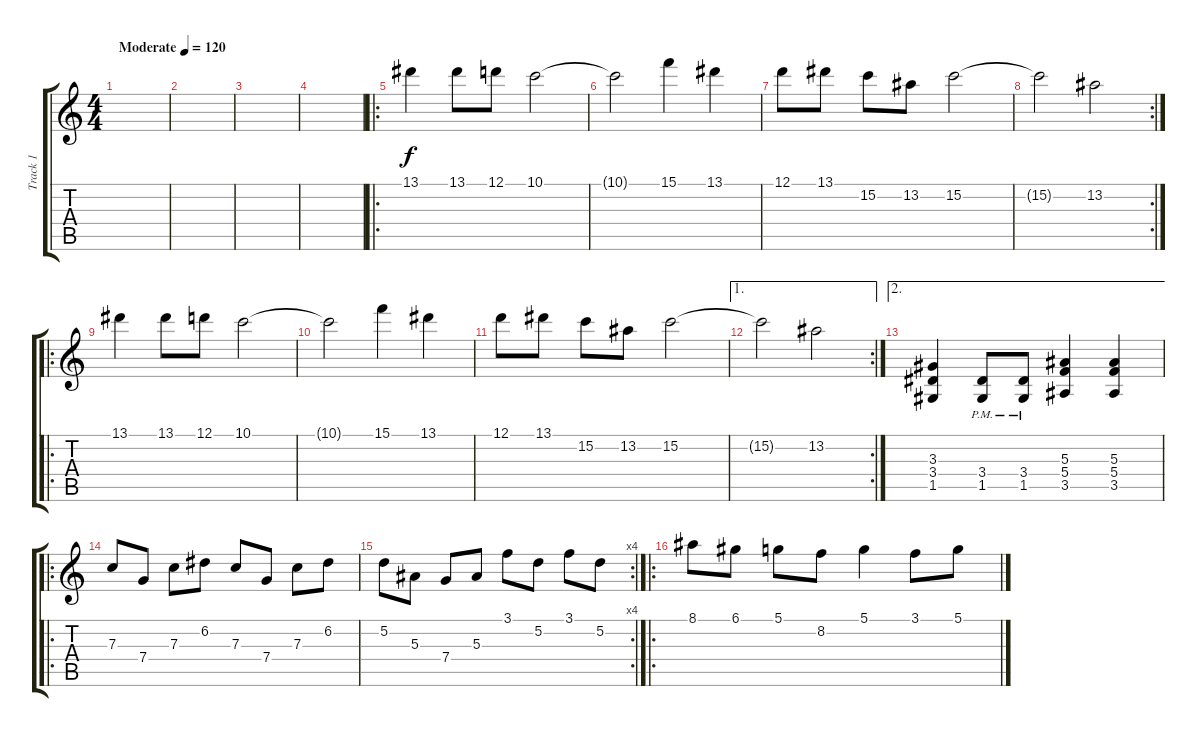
\track ("Track 1" "Track 1") {instrument distortionguitar}
\staff {score tabs}
\tuning (D4 A3 F3 C3 G2 D2) {hide}
\ts (4 4)
\tempo (120 "Moderate")
\clef g2
\ks c
|
|
|
|
\ro
13.1.4 13.1.8 12.1.8 10.1.2 |
10.1{t}.2 15.1.4 13.1.4 |
12.1.8 13.1.8 15.2.8 13.2.8 15.2.2 |
\rc 2
15.2{t}.2 13.2.2 |
\ro
13.1.4 13.1.8 12.1.8 10.1.2 |
10.1{t}.2 15.1.4 13.1.4 |
12.1.8 13.1.8 15.2.8 13.2.8 15.2.2 |
\ae 1
\rc 2
15.2{t}.2 13.2.2 |
\ae 2
(3.3 3.4 1.5).4 (3.4{pm} 1.5{pm}).8 (3.4{pm} 1.5{pm}).8 (5.3 5.4 3.5).4 (5.3 5.4 3.5).4 |
\ro
7.3.8 7.4.8 7.3.8 6.2.8 7.3.8 7.4.8 7.3.8 6.2.8 |
\rc 4
5.2.8 5.3.8 7.4.8 5.3.8 3.1.8 5.2.8 3.1.8 5.2.8 |
\ro
8.1.8 6.1.8 5.1.8 8.2.8 5.1.4 3.1.8 5.1.8
